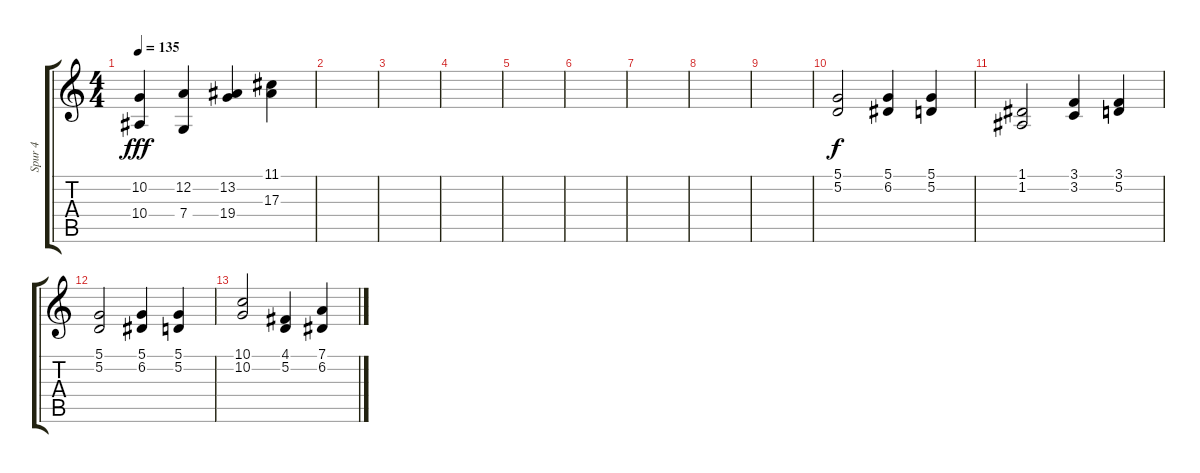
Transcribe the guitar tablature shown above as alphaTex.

\track ("Spur 4" "Spur 4") {instrument choiraahs}
\staff {score tabs}
\tuning (D4 A3 F3 C3 G2 D2) {hide}
\ts (4 4)
\tempo 135
\clef g2
\ks c
(10.2 10.4).4{dy fff} (12.2 7.4).4 (13.2 19.4).4 (11.1 17.3).4 |
|
|
|
|
|
|
|
|
(5.1 5.2).2{dy f} (5.1 6.2).4 (5.1 5.2).4 |
(1.1 1.2).2 (3.1 3.2).4 (3.1 5.2).4 |
(5.1 5.2).2 (5.1 6.2).4 (5.1 5.2).4 |
(10.1 10.2).2 (4.1 5.2).4 (7.1 6.2).4
